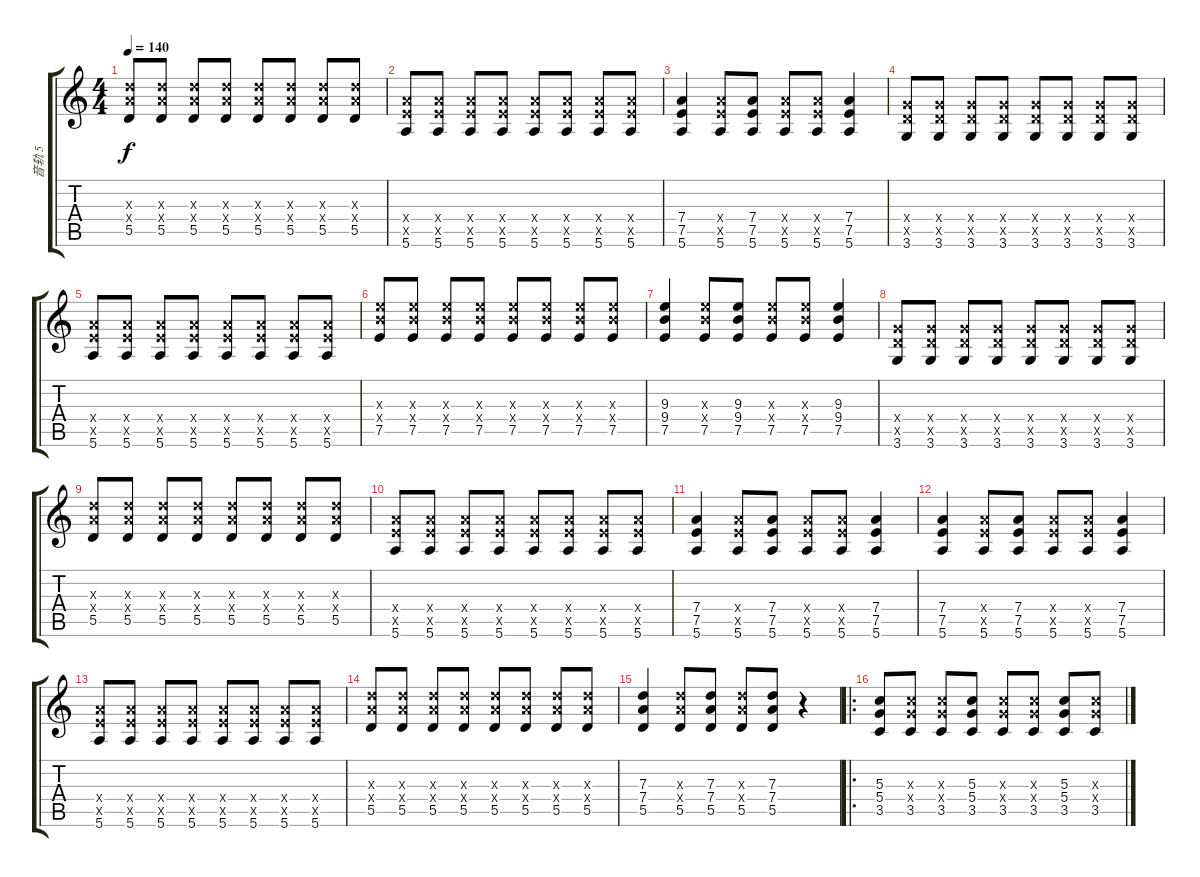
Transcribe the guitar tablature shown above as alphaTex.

\track ("音轨 5" "音轨 5") {instrument overdrivenguitar}
\staff {score tabs}
\tuning (E4 B3 G3 D3 A2 E2) {hide}
\ts (4 4)
\tempo 140
\clef g2
\ks c
(7.3{x} 7.4{x} 5.5).8{dy f} (7.3{x} 7.4{x} 5.5).8 (7.3{x} 7.4{x} 5.5).8 (7.3{x} 7.4{x} 5.5).8 (7.3{x} 7.4{x} 5.5).8 (7.3{x} 7.4{x} 5.5).8 (7.3{x} 7.4{x} 5.5).8 (7.3{x} 7.4{x} 5.5).8 |
(7.4{x} 7.5{x} 5.6).8 (7.4{x} 7.5{x} 5.6).8 (7.4{x} 7.5{x} 5.6).8 (7.4{x} 7.5{x} 5.6).8 (7.4{x} 7.5{x} 5.6).8 (7.4{x} 7.5{x} 5.6).8 (7.4{x} 7.5{x} 5.6).8 (7.4{x} 7.5{x} 5.6).8 |
(7.4 7.5 5.6).4 (7.4{x} 7.5{x} 5.6).8 (7.4 7.5 5.6).8 (7.4{x} 7.5{x} 5.6).8 (7.4{x} 7.5{x} 5.6).8 (7.4 7.5 5.6).4 |
(5.4{x} 5.5{x} 3.6).8 (5.4{x} 5.5{x} 3.6).8 (5.4{x} 5.5{x} 3.6).8 (5.4{x} 5.5{x} 3.6).8 (5.4{x} 5.5{x} 3.6).8 (5.4{x} 5.5{x} 3.6).8 (5.4{x} 5.5{x} 3.6).8 (5.4{x} 5.5{x} 3.6).8 |
(7.4{x} 7.5{x} 5.6).8 (7.4{x} 7.5{x} 5.6).8 (7.4{x} 7.5{x} 5.6).8 (7.4{x} 7.5{x} 5.6).8 (7.4{x} 7.5{x} 5.6).8 (7.4{x} 7.5{x} 5.6).8 (7.4{x} 7.5{x} 5.6).8 (7.4{x} 7.5{x} 5.6).8 |
(9.3{x} 9.4{x} 7.5).8 (9.3{x} 9.4{x} 7.5).8 (9.3{x} 9.4{x} 7.5).8 (9.3{x} 9.4{x} 7.5).8 (9.3{x} 9.4{x} 7.5).8 (9.3{x} 9.4{x} 7.5).8 (9.3{x} 9.4{x} 7.5).8 (9.3{x} 9.4{x} 7.5).8 |
(9.3 9.4 7.5).4 (9.3{x} 9.4{x} 7.5).8 (9.3 9.4 7.5).8 (9.3{x} 9.4{x} 7.5).8 (9.3{x} 9.4{x} 7.5).8 (9.3 9.4 7.5).4 |
(5.4{x} 5.5{x} 3.6).8 (5.4{x} 5.5{x} 3.6).8 (5.4{x} 5.5{x} 3.6).8 (5.4{x} 5.5{x} 3.6).8 (5.4{x} 5.5{x} 3.6).8 (5.4{x} 5.5{x} 3.6).8 (5.4{x} 5.5{x} 3.6).8 (5.4{x} 5.5{x} 3.6).8 |
(7.3{x} 7.4{x} 5.5).8 (7.3{x} 7.4{x} 5.5).8 (7.3{x} 7.4{x} 5.5).8 (7.3{x} 7.4{x} 5.5).8 (7.3{x} 7.4{x} 5.5).8 (7.3{x} 7.4{x} 5.5).8 (7.3{x} 7.4{x} 5.5).8 (7.3{x} 7.4{x} 5.5).8 |
(7.4{x} 7.5{x} 5.6).8 (7.4{x} 7.5{x} 5.6).8 (7.4{x} 7.5{x} 5.6).8 (7.4{x} 7.5{x} 5.6).8 (7.4{x} 7.5{x} 5.6).8 (7.4{x} 7.5{x} 5.6).8 (7.4{x} 7.5{x} 5.6).8 (7.4{x} 7.5{x} 5.6).8 |
(7.4 7.5 5.6).4 (7.4{x} 7.5{x} 5.6).8 (7.4 7.5 5.6).8 (7.4{x} 7.5{x} 5.6).8 (7.4{x} 7.5{x} 5.6).8 (7.4 7.5 5.6).4 |
(7.4 7.5 5.6).4 (7.4{x} 7.5{x} 5.6).8 (7.4 7.5 5.6).8 (7.4{x} 7.5{x} 5.6).8 (7.4{x} 7.5{x} 5.6).8 (7.4 7.5 5.6).4 |
(7.4{x} 7.5{x} 5.6).8 (7.4{x} 7.5{x} 5.6).8 (7.4{x} 7.5{x} 5.6).8 (7.4{x} 7.5{x} 5.6).8 (7.4{x} 7.5{x} 5.6).8 (7.4{x} 7.5{x} 5.6).8 (7.4{x} 7.5{x} 5.6).8 (7.4{x} 7.5{x} 5.6).8 |
(7.3{x} 7.4{x} 5.5).8 (7.3{x} 7.4{x} 5.5).8 (7.3{x} 7.4{x} 5.5).8 (7.3{x} 7.4{x} 5.5).8 (7.3{x} 7.4{x} 5.5).8 (7.3{x} 7.4{x} 5.5).8 (7.3{x} 7.4{x} 5.5).8 (7.3{x} 7.4{x} 5.5).8 |
(7.3 7.4 5.5).4 (7.3{x} 7.4{x} 5.5).8 (7.3 7.4 5.5).8 (7.3{x} 7.4{x} 5.5).8 (7.3 7.4 5.5).8 r.4 |
\ro
(5.3 5.4 3.5).8 (5.3{x} 5.4{x} 3.5).8 (5.3{x} 5.4{x} 3.5).8 (5.3 5.4 3.5).8 (5.3{x} 5.4{x} 3.5).8 (5.3{x} 5.4{x} 3.5).8 (5.3 5.4 3.5).8 (5.3{x} 5.4{x} 3.5).8
